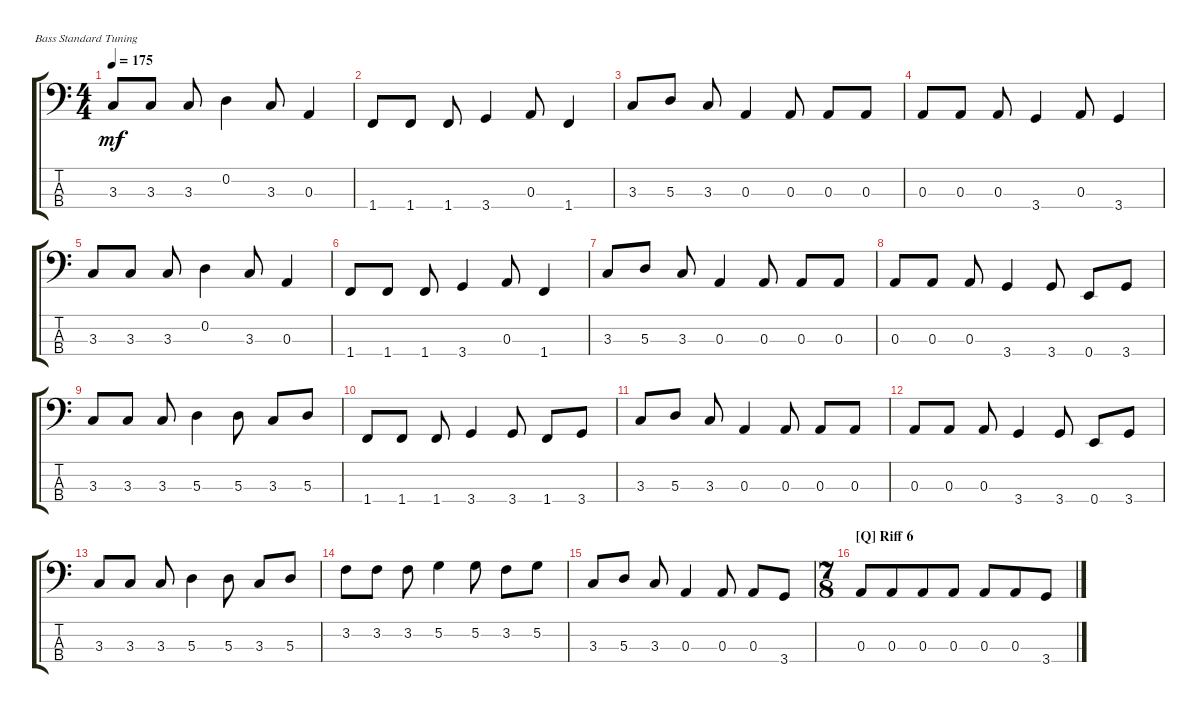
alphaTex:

\defaultSystemsLayout 4
\bracketExtendMode groupsimilarinstruments
\singleTrackTrackNamePolicy hidden
\multiTrackTrackNamePolicy hidden
\firstSystemTrackNameOrientation horizontal
\otherSystemsTrackNameOrientation horizontal
\track ("Steve Harris" "E-Bass") {instrument electricbassfinger}
\staff {score tabs}
\tuning (G2 D2 A1 E1)
\ts (4 4)
\tempo 175
\clef f4
\scale
1.03909
\ks c
3.3.8{dy mf} 3.3.8 3.3.8 0.2.4 3.3.8 0.3.4 |
\scale
0.960908 1.4.8 1.4.8 1.4.8 3.4.4 0.3.8 1.4.4 |
\scale
1.03909 3.3.8 5.3.8 3.3.8 0.3.4 0.3.8 0.3.8 0.3.8 |
\scale
0.960908 0.3.8 0.3.8 0.3.8 3.4.4 0.3.8 3.4.4 |
\scale
1.03909 3.3.8 3.3.8 3.3.8 0.2.4 3.3.8 0.3.4 |
\scale
0.960908 1.4.8 1.4.8 1.4.8 3.4.4 0.3.8 1.4.4 |
\scale
1.03909 3.3.8 5.3.8 3.3.8 0.3.4 0.3.8 0.3.8 0.3.8 |
\scale
0.960908 0.3.8 0.3.8 0.3.8 3.4.4 3.4.8 0.4.8 3.4.8 |
\scale
1.03909 3.3.8 3.3.8 3.3.8 5.3.4 5.3.8 3.3.8 5.3.8 |
\scale
0.960908 1.4.8 1.4.8 1.4.8 3.4.4 3.4.8 1.4.8 3.4.8 |
\scale
1.03909 3.3.8 5.3.8 3.3.8 0.3.4 0.3.8 0.3.8 0.3.8 |
\scale
0.960908 0.3.8 0.3.8 0.3.8 3.4.4 3.4.8 0.4.8 3.4.8 |
\scale
1.03909 3.3.8 3.3.8 3.3.8 5.3.4 5.3.8 3.3.8 5.3.8 |
\scale
0.960908 3.2.8 3.2.8 3.2.8 5.2.4 5.2.8 3.2.8 5.2.8 |
\scale
1.03909 3.3.8 5.3.8 3.3.8 0.3.4 0.3.8 0.3.8 3.4.8 |
\ts (7 8)
\section ("Q" "Riff 6")
\scale
0.960908 0.3.8 0.3.8 0.3.8 0.3.8 0.3.8 0.3.8 3.4.8
